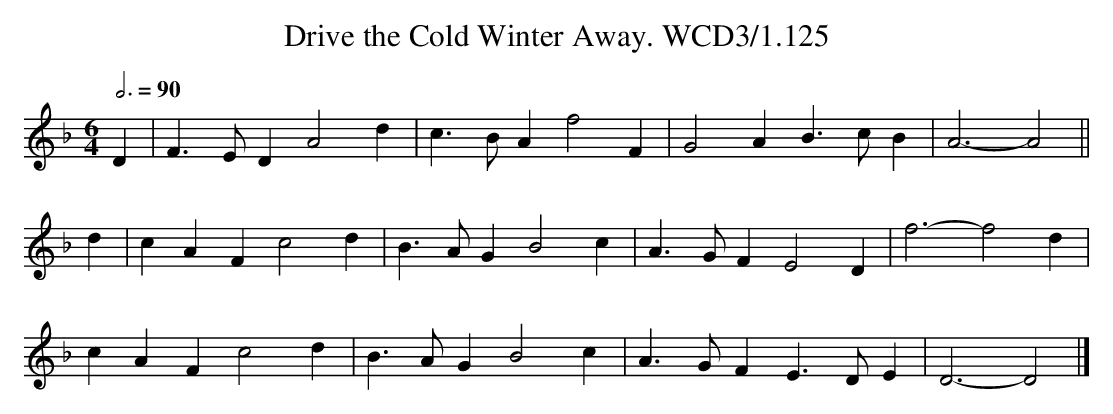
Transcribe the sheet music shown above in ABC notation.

X:1
T:Drive the Cold Winter Away. WCD3/1.125
M:6/4
L:1/4
Q:3/4=90
K:F
D|F3/E/D A2d|c3/B/A f2F|G2A B3/c/B|A3-A2||
d|cAF c2d|B3/A/G B2c|A3/G/F E2D|f3- f2d|
cAF c2d|B3/A/G B2c|A3/G/F E3/D/E|D3-D2|]
